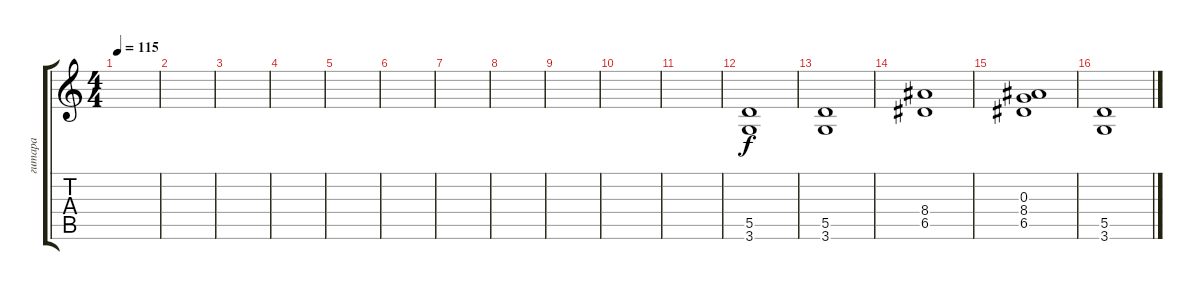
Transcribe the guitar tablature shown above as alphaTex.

\track ("гитара" "гитара") {instrument distortionguitar}
\staff {score tabs}
\tuning (E4 B3 G3 D3 A2 E2) {hide}
\ts (4 4)
\tempo 115
\clef g2
\ks c
|
|
|
|
|
|
|
|
|
|
|
(5.5 3.6).1 |
(5.5 3.6).1 |
(8.4 6.5).1 |
(0.3 8.4 6.5).1 |
(5.5 3.6).1
